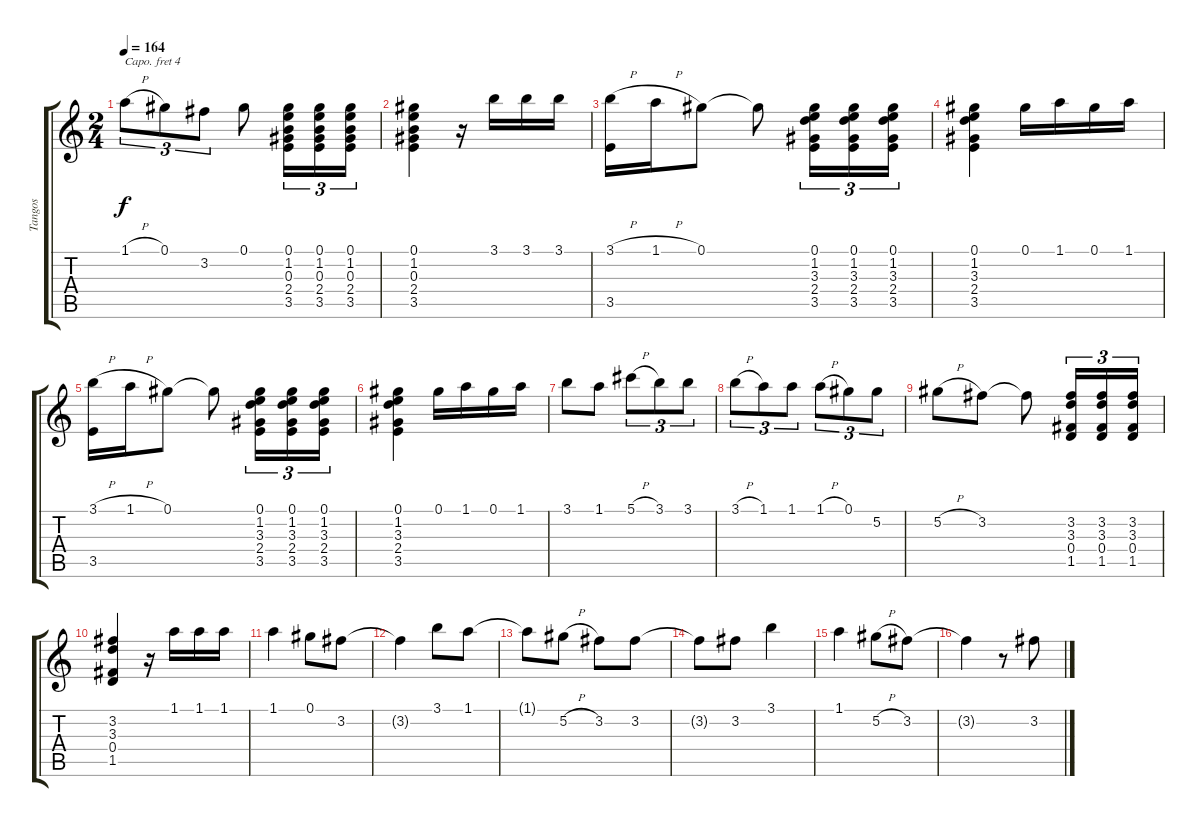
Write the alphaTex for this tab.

\track ("Tangos" "Tangos") {instrument acousticguitarnylon}
\staff {score tabs}
\capo 4
\tuning (E4 B3 G3 D3 A2 E2) {hide}
\ts (2 4)
\tempo 164
\clef g2
\ks c
1.1{h}.8{tu (3 2) dy f} 0.1.8{tu (3 2)} 3.2.8{tu (3 2)} 0.1.8 (0.1 1.2 0.3 2.4 3.5).16{tu (3 2)} (0.1 1.2 0.3 2.4 3.5).16{tu (3 2)} (0.1 1.2 0.3 2.4 3.5).16{tu (3 2)} |
(0.1 1.2 0.3 2.4 3.5).4 r.16 3.1.16 3.1.16 3.1.16 |
(3.1{h} 3.5).16 1.1{h}.16 0.1.8 0.1{t}.8 (0.1 1.2 3.3 2.4 3.5).16{tu (3 2)} (0.1 1.2 3.3 2.4 3.5).16{tu (3 2)} (0.1 1.2 3.3 2.4 3.5).16{tu (3 2)} |
(0.1 1.2 3.3 2.4 3.5).4 0.1.16 1.1.16 0.1.16 1.1.16 |
(3.1{h} 3.5).16 1.1{h}.16 0.1.8 0.1{t}.8 (0.1 1.2 3.3 2.4 3.5).16{tu (3 2)} (0.1 1.2 3.3 2.4 3.5).16{tu (3 2)} (0.1 1.2 3.3 2.4 3.5).16{tu (3 2)} |
(0.1 1.2 3.3 2.4 3.5).4 0.1.16 1.1.16 0.1.16 1.1.16 |
3.1.8 1.1.8 5.1{h}.8{tu (3 2)} 3.1.8{tu (3 2)} 3.1.8{tu (3 2)} |
3.1{h}.8{tu (3 2)} 1.1.8{tu (3 2)} 1.1.8{tu (3 2)} 1.1{h}.8{tu (3 2)} 0.1.8{tu (3 2)} 5.2.8{tu (3 2)} |
5.2{h}.8 3.2.8 3.2{t}.8 (3.2 3.3 0.4 1.5).16{tu (3 2)} (3.2 3.3 0.4 1.5).16{tu (3 2)} (3.2 3.3 0.4 1.5).16{tu (3 2)} |
(3.2 3.3 0.4 1.5).4 r.16 1.1.16 1.1.16 1.1.16 |
1.1.4 0.1.8 3.2.8 |
3.2{t}.4 3.1.8 1.1.8 |
1.1{t}.8 5.2{h}.8 3.2.8 3.2.8 |
3.2{t}.8 3.2.8 3.1.4 |
1.1.4 5.2{h}.8 3.2.8 |
3.2{t}.4 r.8 3.2.8
